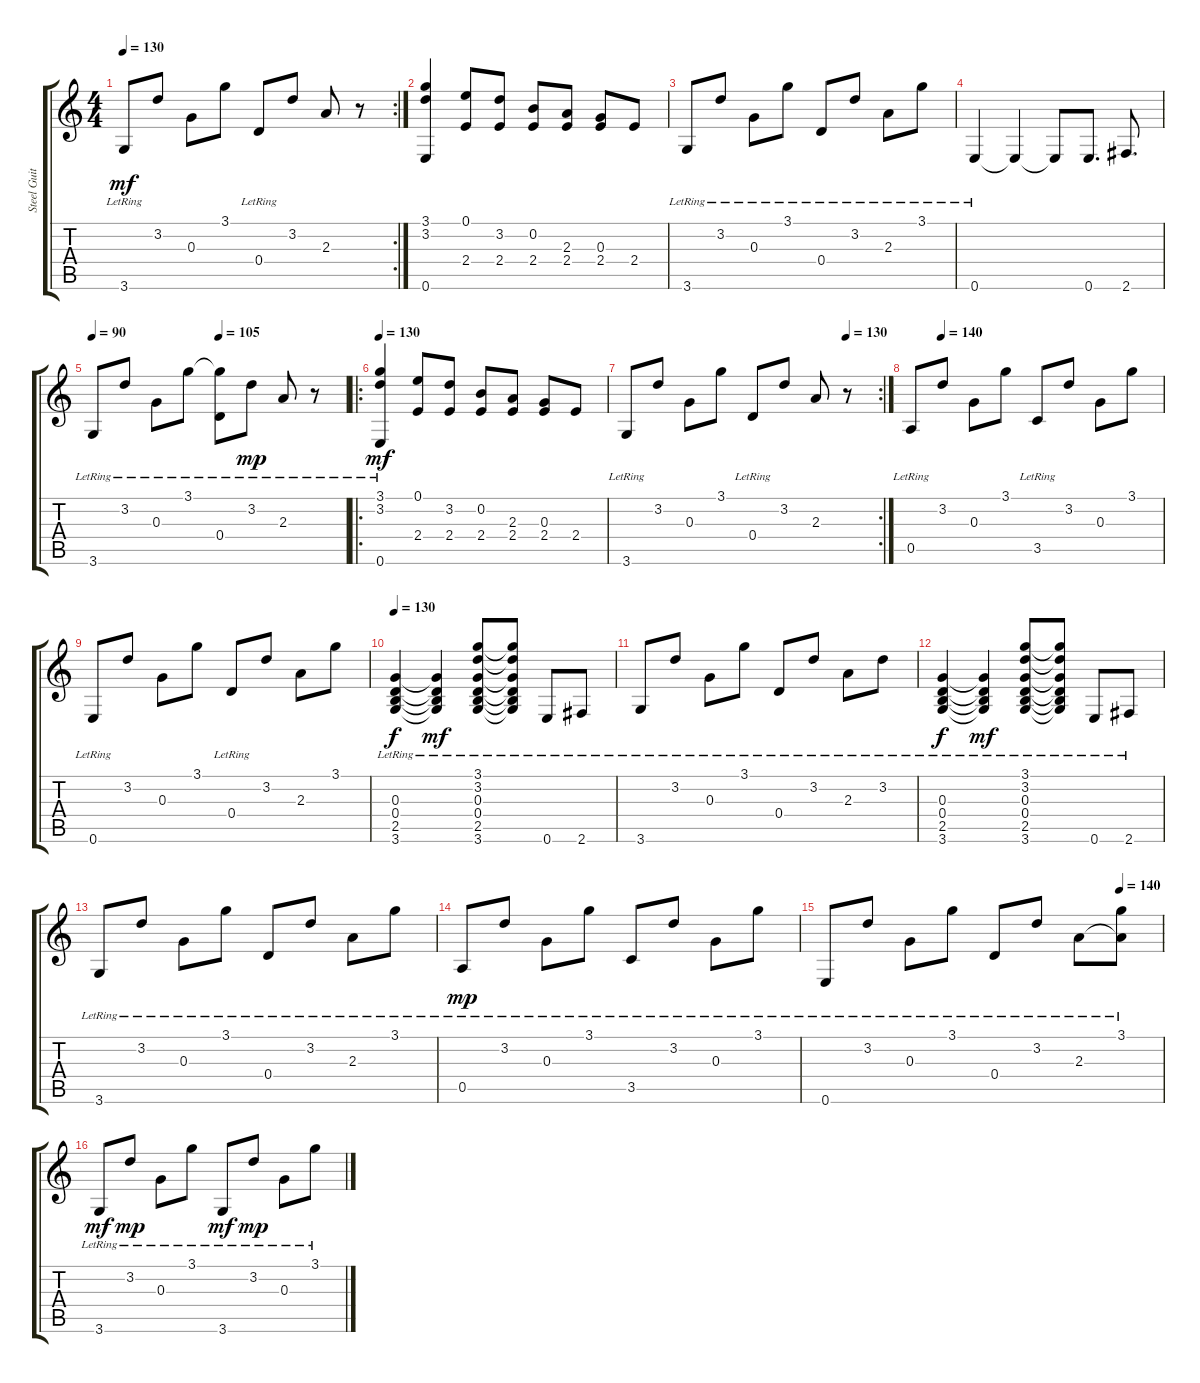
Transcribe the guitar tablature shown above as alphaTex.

\track ("Steel Guitar" "Steel Guit") {instrument acousticguitarsteel}
\staff {score tabs}
\tuning (E4 B3 G3 D3 A2 E2) {hide}
\rc 2
\ts (4 4)
\tempo 130
\clef g2
\ks c
3.6{lr}.8{dy mf} 3.2.8 0.3.8 3.1.8 0.4{lr}.8 3.2.8 2.3.8 r.8 |
(3.1 3.2 0.6).4 (0.1 2.4).8 (3.2 2.4).8 (0.2 2.4).8 (2.3 2.4).8 (0.3 2.4).8 2.4.8 |
3.6{lr}.8 3.2{lr}.8 0.3{lr}.8 3.1{lr}.8 0.4{lr}.8 3.2{lr}.8 2.3{lr}.8 3.1{lr}.8 |
0.6{lr}.4 0.6{t}.4 0.6{t}.8 0.6.8{d} 2.6.8{d} |
\tempo 90
\tempo (105 0.5)
3.6{lr}.8 3.2{lr}.8 0.3{lr}.8 3.1{lr}.8 (3.1{lr t} 0.4{lr}).8 3.2{lr}.8{dy mp} 2.3{lr}.8 r.8 |
\ro
\tempo 130
(3.1 3.2 0.6{lr}).4{dy mf} (0.1 2.4).8 (3.2 2.4).8 (0.2 2.4).8 (2.3 2.4).8 (0.3 2.4).8 2.4.8 |
\rc 2
\tempo (130 0.875)
3.6{lr}.8 3.2.8 0.3.8 3.1.8 0.4{lr}.8 3.2.8 2.3.8 r.8 |
\tempo (140 0.125)
0.5{lr}.8 3.2.8 0.3.8 3.1.8 3.5{lr}.8 3.2.8 0.3.8 3.1.8 |
0.6{lr}.8 3.2.8 0.3.8 3.1.8 0.4{lr}.8 3.2.8 2.3.8 3.1.8 |
\tempo 130
(0.3{lr} 0.4{lr} 2.5{lr} 3.6{lr}).4{dy f} (0.3{lr t} 0.4{lr t} 2.5{lr t} 3.6{lr t}).4{dy mf} (3.1{lr} 3.2{lr} 0.3{lr} 0.4{lr} 2.5{lr} 3.6{lr}).8 (3.1{lr t} 3.2{lr t} 0.3{lr t} 0.4{lr t} 2.5{lr t} 3.6{lr t}).8 0.6{lr}.8 2.6{lr}.8 |
3.6{lr}.8 3.2{lr}.8 0.3{lr}.8 3.1{lr}.8 0.4{lr}.8 3.2{lr}.8 2.3{lr}.8 3.2{lr}.8 |
(0.3{lr} 0.4{lr} 2.5{lr} 3.6{lr}).4{dy f} (0.3{lr t} 0.4{lr t} 2.5{lr t} 3.6{lr t}).4{dy mf} (3.1{lr} 3.2{lr} 0.3{lr} 0.4{lr} 2.5{lr} 3.6{lr}).8 (3.1{lr t} 3.2{lr t} 0.3{lr t} 0.4{lr t} 2.5{lr t} 3.6{lr t}).8 0.6{lr}.8 2.6{lr}.8 |
3.6{lr}.8 3.2{lr}.8 0.3{lr}.8 3.1{lr}.8 0.4{lr}.8 3.2{lr}.8 2.3{lr}.8 3.1{lr}.8 |
0.5{lr}.8{dy mp} 3.2{lr}.8 0.3{lr}.8 3.1{lr}.8 3.5{lr}.8 3.2{lr}.8 0.3{lr}.8 3.1{lr}.8 |
\tempo (140 0.875)
0.6{lr}.8 3.2{lr}.8 0.3{lr}.8 3.1{lr}.8 0.4{lr}.8 3.2{lr}.8 2.3{lr}.8 (3.1 2.3{lr t}).8 |
3.6{lr}.8{dy mf} 3.2{lr}.8{dy mp} 0.3{lr}.8 3.1{lr}.8 3.6{lr}.8{dy mf} 3.2{lr}.8{dy mp} 0.3{lr}.8 3.1{lr}.8
